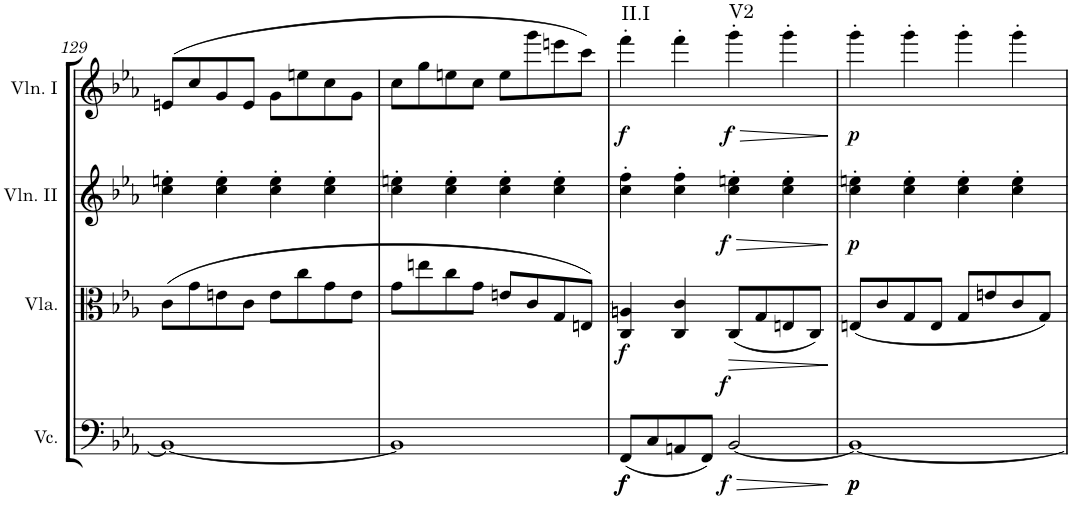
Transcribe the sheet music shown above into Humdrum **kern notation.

**kern	**dynam	**kern	**dynam	**kern	**dynam	**kern	**dynam	**harte
*part4	*part4	*part3	*part3	*part2	*part2	*part1	*part1	*part1
*staff4	*staff4	*staff3	*staff3	*staff2	*staff2	*staff1	*staff1	*
*I"Violoncello	*	*I"Viola	*	*I"Violin II	*	*I"Violin I	*	*
*I'Vc.	*	*I'Vla.	*	*I'Vln. II	*	*I'Vln. I	*	*
!!LO:PB:g=z
*clefF4	*	*clefC3	*	*clefG2	*	*clefG2	*	*
*k[b-e-a-]	*	*k[b-e-a-]	*	*k[b-e-a-]	*	*k[b-e-a-]	*	*
*M2/2	*	*M2/2	*	*M2/2	*	*M2/2	*	*
*met(c|)	*	*met(c|)	*	*met(c|)	*	*met(c|)	*	*
=129	=129	=129	=129	=129	=129	=129	=129	=129
1BB-_	.	(8c\L	.	4cc\' 4een\'	.	(8en/L	.	.
.	.	8g\	.	.	.	8cc/	.	.
.	.	8en\	.	4cc\' 4ee\'	.	8g/	.	.
.	.	8c\J	.	.	.	8e/J	.	.
.	.	8e\L	.	4cc\' 4ee\'	.	8g\L	.	.
.	.	8cc\	.	.	.	8een\	.	.
.	.	8g\	.	4cc\' 4ee\'	.	8cc\	.	.
.	.	8e\J	.	.	.	8g\J	.	.
=130	=130	=130	=130	=130	=130	=130	=130	=130
1BB-]	.	8g\L	.	4cc\' 4een\'	.	8cc\L	.	.
.	.	8een\	.	.	.	8gg\	.	.
.	.	8cc\	.	4cc\' 4ee\'	.	8een\	.	.
.	.	8g\J	.	.	.	8cc\J	.	.
.	.	8en/L	.	4cc\' 4ee\'	.	8ee\L	.	.
.	.	8c/	.	.	.	8ggg\	.	.
.	.	8G/	.	4cc\' 4ee\'	.	8eeen\	.	.
.	.	8En/J)	.	.	.	8ccc\J)	.	.
=131	=131	=131	=131	=131	=131	=131	=131	=131
!	!LO:DY:b	!	!	!	!	!	!	!
!	!LO:DY:n=1:b	!	!LO:DY:b	!	!	!	!LO:DY:b	!LO:H:kt=II.I
(8FF/L	f f	4C/ 4An/	f	4cc\' 4ff\'	.	4fff'\	f	N
8C/	.	.	.	.	.	.	.	.
8AAn/	.	4C/ 4c/	.	4cc\' 4ff\'	.	4fff'\	.	.
8FF/J)	.	.	.	.	.	.	.	.
!	!LO:HP:b	!	!LO:HP:b	!	!LO:HP:b	!	!LO:HP:b	!
!	!LO:DY:n=2:a	!	!	!	!	!	!	!
!	!LO:DY:n=3:b	!	!	!	!LO:DY:n=1:b	!	!LO:DY:n=1:b	!LO:H:kt=V2
[2BB-/	> f f	(8C/L	>	4cc\' 4een\'	> f	4ggg'\	> f	N
.	.	8G/	.	.	.	.	.	.
.	.	8En/	.	4cc\' 4ee\'	.	4ggg'\	.	.
.	.	8C/J)	.	.	.	.	.	.
.	]	.	]	.	]	.	]	.
=132	=132	=132	=132	=132	=132	=132	=132	=132
!	!LO:DY:b	!	!	!	!	!	!	!
!	!LO:DY:n=1:b	!	!	!	!LO:DY:b	!	!LO:DY:b	!
1BB-_	p p	(8En/L	.	4cc\' 4een\'	p	4ggg'\	p	.
.	.	8c/	.	.	.	.	.	.
.	.	8G/	.	4cc\' 4ee\'	.	4ggg'\	.	.
.	.	8E/J	.	.	.	.	.	.
.	.	8G/L	.	4cc\' 4ee\'	.	4ggg'\	.	.
.	.	8en/	.	.	.	.	.	.
.	.	8c/	.	4cc\' 4ee\'	.	4ggg'\	.	.
.	.	8G/J)	.	.	.	.	.	.
=	=	=	=	=	=	=	=	=
*-	*-	*-	*-	*-	*-	*-	*-	*-
